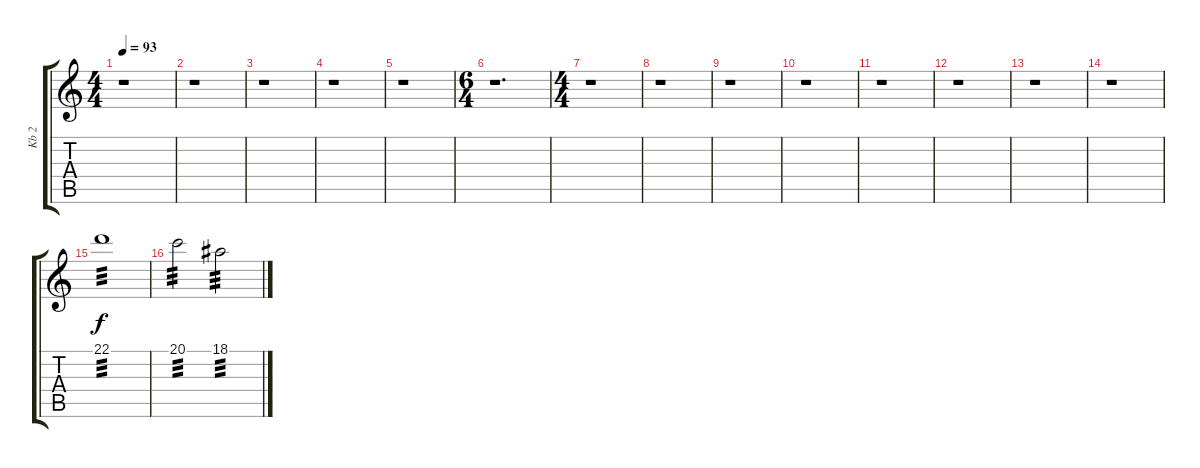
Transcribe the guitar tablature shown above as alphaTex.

\track ("Kb 2" "Kb 2") {instrument marimba}
\staff {score tabs}
\tuning (E4 B3 G3 D3 A2 E2) {hide}
\ts (4 4)
\tempo 93
\clef g2
\ks c
r.1{dy f} |
r.1 |
r.1 |
r.1 |
r.1 |
\ts (6 4)
r.1{d} |
\ts (4 4)
r.1 |
r.1 |
r.1 |
r.1 |
r.1 |
r.1 |
r.1 |
r.1 |
22.1.1{tp 3} |
20.1.2{tp 3} 18.1.2{tp 3}
